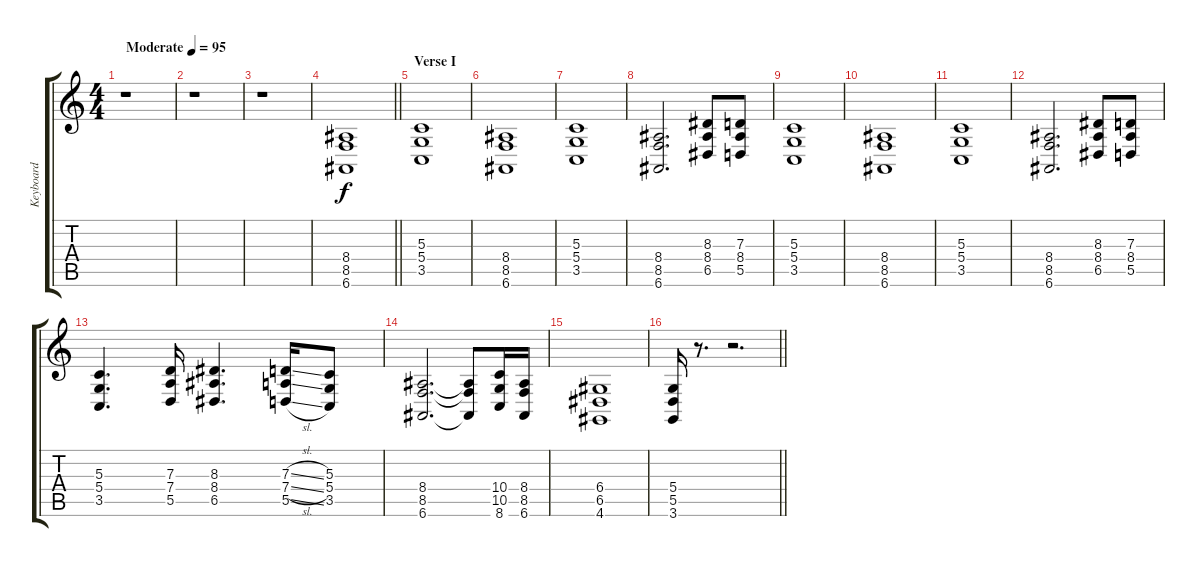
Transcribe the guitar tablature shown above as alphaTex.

\track ("Keyboard" "Keyboard") {instrument pad2warm}
\staff {score tabs}
\tuning (E4 B3 G3 D3 A2 E2) {hide}
\ts (4 4)
\tempo (95 "Moderate")
\clef g2
\ks c
r.1{dy f instrument pad2warm} |
r.1 |
r.1 |
\barLineRight lightlight
(8.4 8.5 6.6).1 |
\section ("" "Verse I")
(5.3 5.4 3.5).1 |
(8.4 8.5 6.6).1 |
(5.3 5.4 3.5).1 |
(8.4 8.5 6.6).2{d} (8.3 8.4 6.5).8 (7.3 8.4 5.5).8 |
(5.3 5.4 3.5).1 |
(8.4 8.5 6.6).1 |
(5.3 5.4 3.5).1 |
(8.4 8.5 6.6).2{d} (8.3 8.4 6.5).8 (7.3 8.4 5.5).8 |
(5.3 5.4 3.5).4{d} (7.3 7.4 5.5).16 (8.3 8.4 6.5).4{d} (7.3{sl} 7.4{sl} 5.5{sl}).16 (5.3 5.4 3.5).8 |
(8.4 8.5 6.6).2{d} (8.4{t} 8.5{t} 6.6{t}).8 (10.4 10.5 8.6).16 (8.4 8.5 6.6).16 |
(6.4 6.5 4.6).1 |
\barLineRight lightlight
(5.4 5.5 3.6).16 r.8{d} r.2{d}
